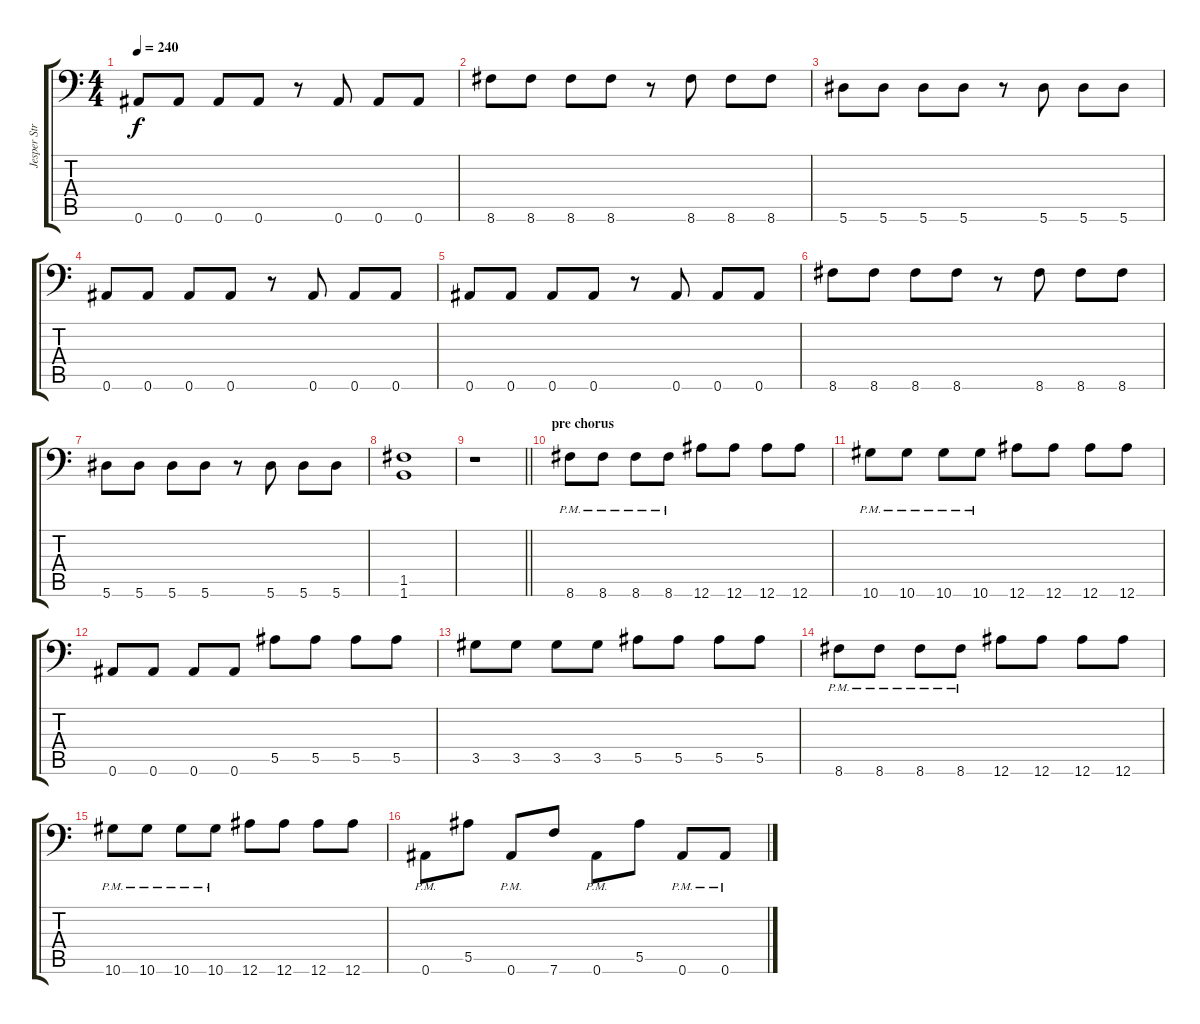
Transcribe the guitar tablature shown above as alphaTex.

\track ("Jesper Strömblad" "Jesper Str") {instrument distortionguitar}
\staff {score tabs}
\tuning (C4 G3 Eb3 Bb2 F2 Bb1) {hide}
\ts (4 4)
\tempo 240
\clef f4
\ks c
0.6.8{dy f} 0.6.8 0.6.8 0.6.8 r.8 0.6.8 0.6.8 0.6.8 |
8.6.8 8.6.8 8.6.8 8.6.8 r.8 8.6.8 8.6.8 8.6.8 |
5.6.8 5.6.8 5.6.8 5.6.8 r.8 5.6.8 5.6.8 5.6.8 |
0.6.8 0.6.8 0.6.8 0.6.8 r.8 0.6.8 0.6.8 0.6.8 |
0.6.8 0.6.8 0.6.8 0.6.8 r.8 0.6.8 0.6.8 0.6.8 |
8.6.8 8.6.8 8.6.8 8.6.8 r.8 8.6.8 8.6.8 8.6.8 |
5.6.8 5.6.8 5.6.8 5.6.8 r.8 5.6.8 5.6.8 5.6.8 |
(1.5 1.6).1 |
\barLineRight lightlight
r.1 |
\section ("" "pre chorus")
8.6{pm}.8{volume 16} 8.6{pm}.8 8.6{pm}.8 8.6{pm}.8 12.6.8 12.6.8 12.6.8 12.6.8 |
10.6{pm}.8 10.6{pm}.8 10.6{pm}.8 10.6{pm}.8 12.6.8 12.6.8 12.6.8 12.6.8 |
0.6.8 0.6.8 0.6.8 0.6.8 5.5.8 5.5.8 5.5.8 5.5.8 |
3.5.8 3.5.8 3.5.8 3.5.8 5.5.8 5.5.8 5.5.8 5.5.8 |
8.6{pm}.8 8.6{pm}.8 8.6{pm}.8 8.6{pm}.8 12.6.8 12.6.8 12.6.8 12.6.8 |
10.6{pm}.8 10.6{pm}.8 10.6{pm}.8 10.6{pm}.8 12.6.8 12.6.8 12.6.8 12.6.8 |
0.6{pm}.8 5.5.8 0.6{pm}.8 7.6.8 0.6{pm}.8 5.5.8 0.6{pm}.8 0.6{pm}.8
